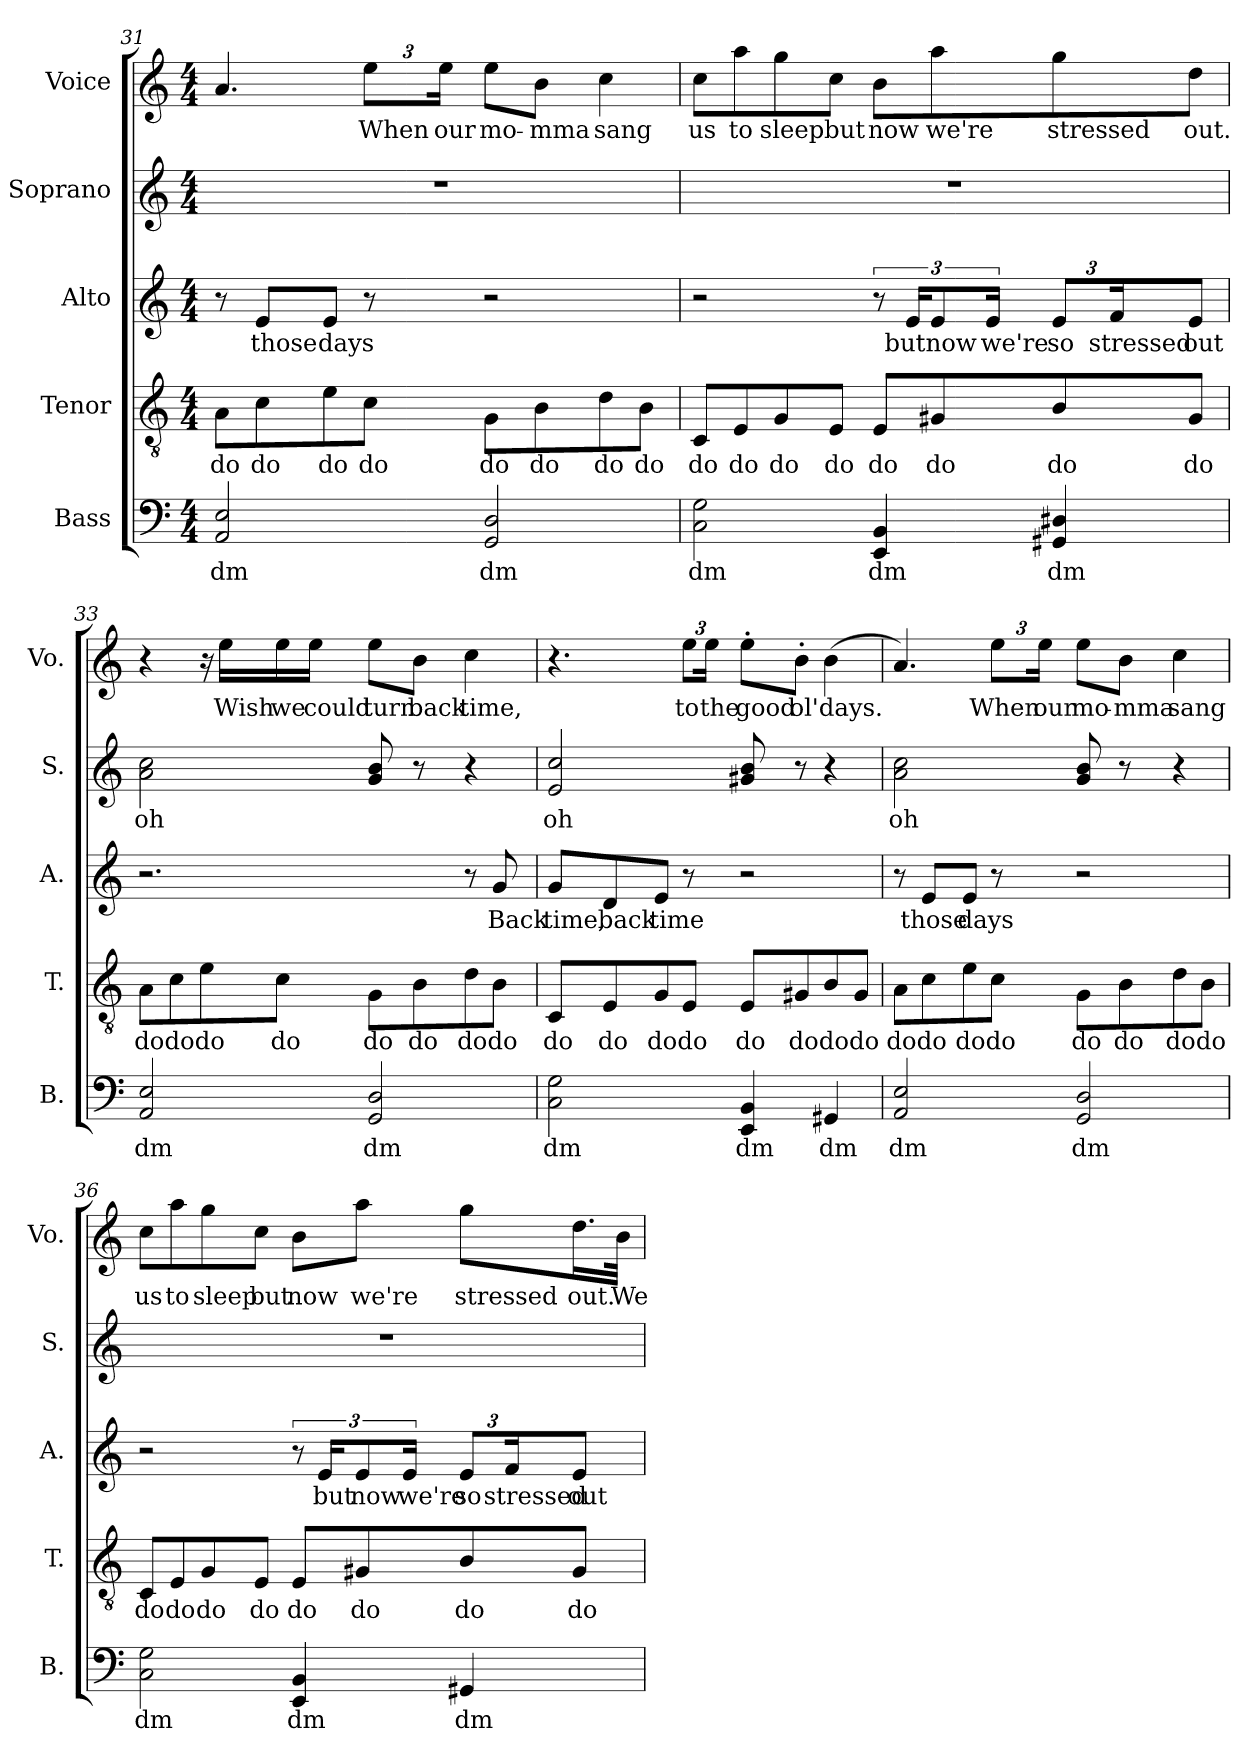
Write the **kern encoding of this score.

**kern	**text	**kern	**text	**kern	**text	**kern	**text	**kern	**text
*part5	*part5	*part4	*part4	*part3	*part3	*part2	*part2	*part1	*part1
*staff5	*staff5	*staff4	*staff4	*staff3	*staff3	*staff2	*staff2	*staff1	*staff1
*I"Bass	*	*I"Tenor	*	*I"Alto	*	*I"Soprano	*	*I"Voice	*
*I'B.	*	*I'T.	*	*I'A.	*	*I'S.	*	*I'Vo.	*
!!LO:LB:g=z
*clefF4	*	*clefGv2	*	*clefG2	*	*clefG2	*	*clefG2	*
*k[]	*	*k[]	*	*k[]	*	*k[]	*	*k[]	*
*M4/4	*	*M4/4	*	*M4/4	*	*M4/4	*	*M4/4	*
=31	=31	=31	=31	=31	=31	=31	=31	=31	=31
2AA/ 2E/	dm	8A\L	do	8r	.	1r	.	4.a/	.
.	.	8c\	do	8e/L	those	.	.	.	.
.	.	8e\	do	8e/J	days	.	.	.	.
*	*	*	*	*	*	*	*	*Xbrackettup	*
.	.	8c\J	do	8r	.	.	.	12ee\L	When
.	.	.	.	.	.	.	.	24ee\Jk	our
2GG/ 2D/	dm	8G\L	do	2r	.	.	.	8ee\L	mo-
.	.	8B\	do	.	.	.	.	8b\J	-mma
.	.	8d\	do	.	.	.	.	4cc\	sang
.	.	8B\J	do	.	.	.	.	.	.
=32	=32	=32	=32	=32	=32	=32	=32	=32	=32
2C\ 2G\	dm	8C/L	do	2r	.	1r	.	8cc\L	us
.	.	8E/	do	.	.	.	.	8aa\	to
.	.	8G/	do	.	.	.	.	8gg\	sleep
.	.	8E/J	do	.	.	.	.	8cc\J	but
4EE/ 4BB/	dm	8E/L	do	12r	.	.	.	8b\L	now
.	.	.	.	24e/KL	but	.	.	.	.
*	*	*	*	*Xbrackettup	*	*	*	*	*
.	.	8G#X/	do	12e/	now	.	.	8aa\	we're
.	.	.	.	24e/Jk	we're	.	.	.	.
4GG#X/ 4D#X/	dm	8B/	do	12e/L	so	.	.	8gg\	stressed
.	.	.	.	24f/K	stressed	.	.	.	.
.	.	8G#/J	do	8e/J	out	.	.	8dd\J	out.
!!LO:PB:g=z
=33	=33	=33	=33	=33	=33	=33	=33	=33	=33
2AA/ 2E/	dm	8A\L	do	2.r	.	2a\ 2cc\	oh	4r	.
.	.	8c\	do	.	.	.	.	.	.
.	.	8e\	do	.	.	.	.	16r	.
.	.	.	.	.	.	.	.	16ee\LL	Wish
.	.	8c\J	do	.	.	.	.	16ee\	we
.	.	.	.	.	.	.	.	16ee\JJ	could
2GG/ 2D/	dm	8G\L	do	.	.	8g/ 8b/	.	8ee\L	turn
.	.	8B\	do	.	.	8r	.	8b\J	back
.	.	8d\	do	8r	.	4r	.	4cc\	time,
.	.	8B\J	do	8g/	Back	.	.	.	.
=34	=34	=34	=34	=34	=34	=34	=34	=34	=34
2C\ 2G\	dm	8C/L	do	8g/L	time,	2e/ 2cc/	oh	4.r	.
.	.	8E/	do	8d/	back	.	.	.	.
.	.	8G/	do	8e/J	time	.	.	.	.
.	.	8E/J	do	8r	.	.	.	12ee\L	to
.	.	.	.	.	.	.	.	24ee\Jk	the
4EE/ 4BB/	dm	8E/L	do	2r	.	8g#X/ 8b/	.	8ee'\L	good
.	.	8G#X/	do	.	.	8r	.	8b'\J	ol'
4GG#X/	dm	8B/	do	.	.	4r	.	(4b\	days.
.	.	8G#/J	do	.	.	.	.	.	.
!!LO:LB:g=z
=35	=35	=35	=35	=35	=35	=35	=35	=35	=35
2AA/ 2E/	dm	8A\L	do	8r	.	2a\ 2cc\	oh	4.a/)	.
.	.	8c\	do	8e/L	those	.	.	.	.
.	.	8e\	do	8e/J	days	.	.	.	.
.	.	8c\J	do	8r	.	.	.	12ee\L	When
.	.	.	.	.	.	.	.	24ee\Jk	our
2GG/ 2D/	dm	8G\L	do	2r	.	8g/ 8b/	.	8ee\L	mo-
.	.	8B\	do	.	.	8r	.	8b\J	-mma
.	.	8d\	do	.	.	4r	.	4cc\	sang
.	.	8B\J	do	.	.	.	.	.	.
=36	=36	=36	=36	=36	=36	=36	=36	=36	=36
2C\ 2G\	dm	8C/L	do	2r	.	1r	.	8cc\L	us
.	.	8E/	do	.	.	.	.	8aa\	to
.	.	8G/	do	.	.	.	.	8gg\	sleep
.	.	8E/J	do	.	.	.	.	8cc\J	but
*	*	*	*	*brackettup	*	*	*	*	*
4EE/ 4BB/	dm	8E/L	do	12r	.	.	.	8b\L	now
.	.	.	.	24e/KL	but	.	.	.	.
*	*	*	*	*Xbrackettup	*	*	*	*	*
.	.	8G#X/	do	12e/	now	.	.	8aa\J	we're
.	.	.	.	24e/Jk	we're	.	.	.	.
4GG#X/	dm	8B/	do	12e/L	so	.	.	8gg\L	stressed
.	.	.	.	24f/K	stressed	.	.	.	.
.	.	8G#/J	do	8e/J	out	.	.	16.dd\L	out.
.	.	.	.	.	.	.	.	32b\JJk	We
=	=	=	=	=	=	=	=	=	=
*-	*-	*-	*-	*-	*-	*-	*-	*-	*-
